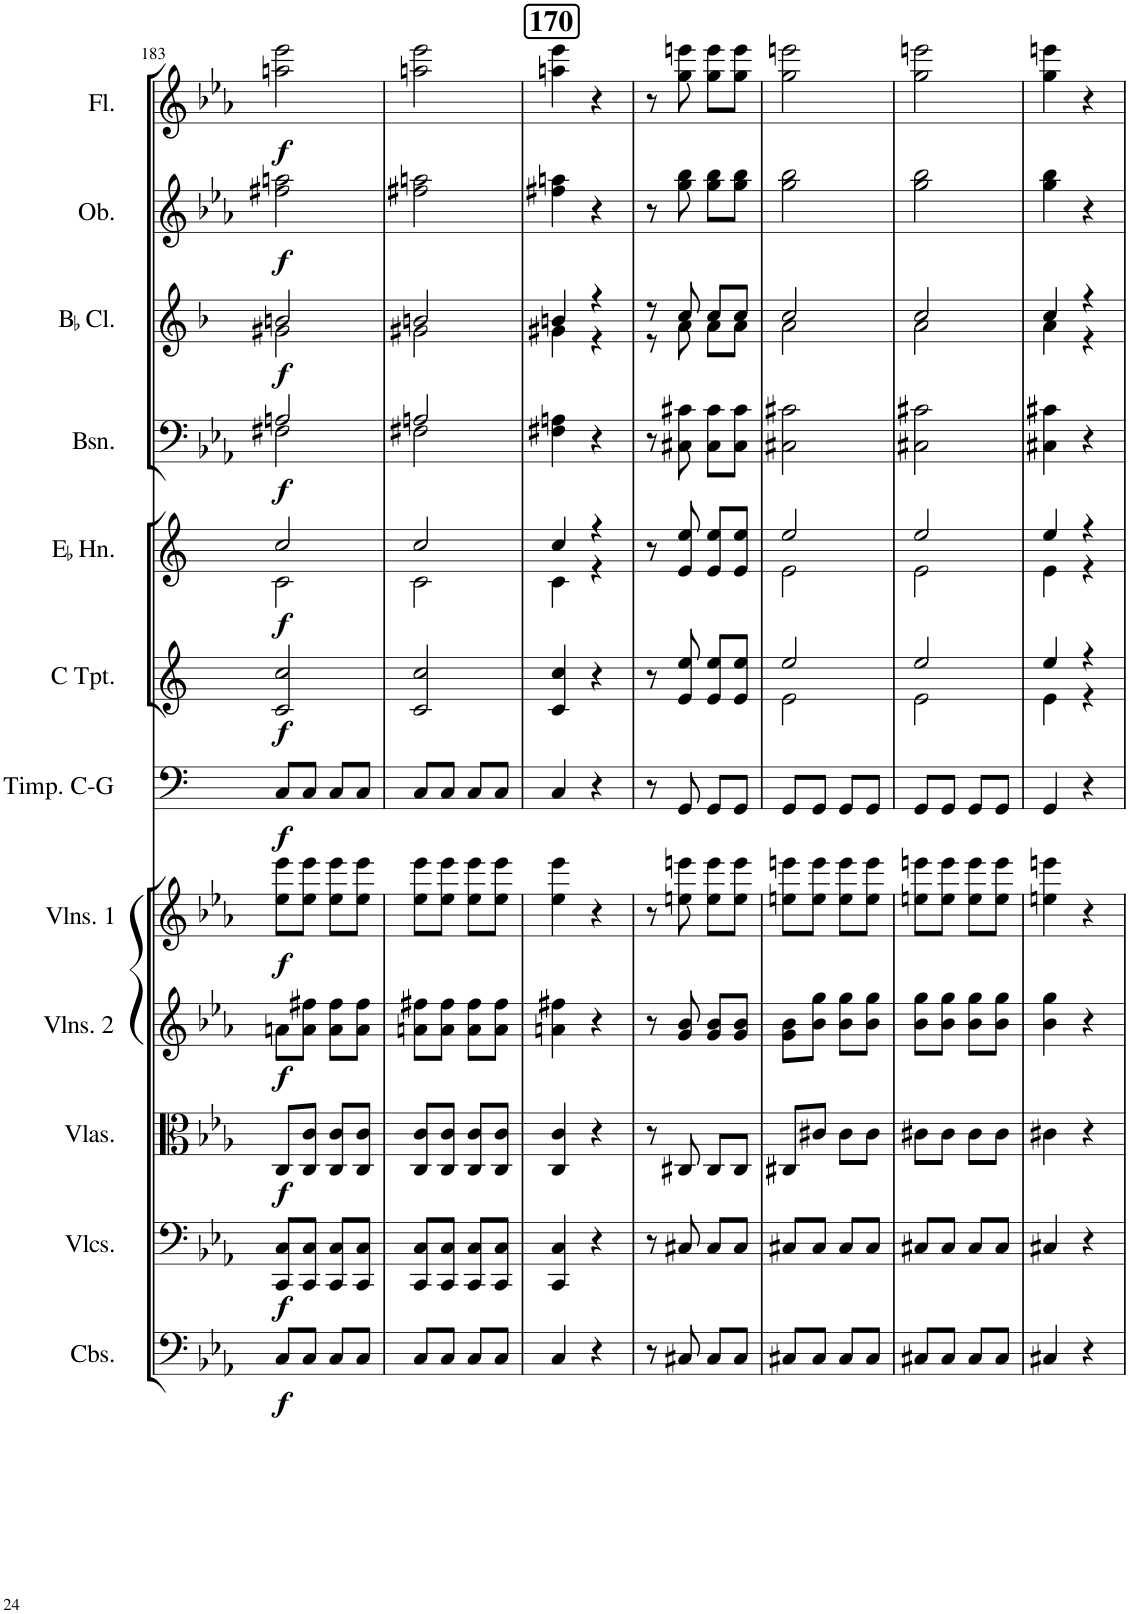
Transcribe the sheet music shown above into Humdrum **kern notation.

**kern	**dynam	**kern	**dynam	**kern	**dynam	**kern	**dynam	**kern	**dynam	**kern	**dynam	**kern	**dynam	**kern	**dynam	**kern	**dynam	**kern	**dynam	**kern	**dynam	**kern	**dynam
*part12	*part12	*part11	*part11	*part10	*part10	*part9	*part9	*part8	*part8	*part7	*part7	*part6	*part6	*part5	*part5	*part4	*part4	*part3	*part3	*part2	*part2	*part1	*part1
*staff12	*staff12	*staff11	*staff11	*staff10	*staff10	*staff9	*staff9	*staff8	*staff8	*staff7	*staff7	*staff6	*staff6	*staff5	*staff5	*staff4	*staff4	*staff3	*staff3	*staff2	*staff2	*staff1	*staff1
*I"Contrabasses	*	*I"Violoncellos	*	*I"Violas	*	*I"Violins 2	*	*I"Violins 1	*	*I"Timpani  C - G	*	*I"C Trumpet	*	*I"EaccidentalFlat Horn	*	*I"Bassoon	*	*I"BaccidentalFlat Clarinet	*	*I"Oboe	*	*I"Flute	*
*I'Cbs.	*	*I'Vlcs.	*	*I'Vlas.	*	*I'Vlns. 2	*	*I'Vlns. 1	*	*I'Timp. C-G	*	*I'C Tpt.	*	*I'EaccidentalFlat Hn.	*	*I'Bsn.	*	*I'BaccidentalFlat Cl.	*	*I'Ob.	*	*I'Fl.	*
!!LO:PB:g=z
*clefF4	*	*clefF4	*	*clefC3	*	*clefG2	*	*clefG2	*	*clefF4	*	*clefG2	*	*clefG2	*	*clefF4	*	*clefG2	*	*clefG2	*	*clefG2	*
*Trd7c12	*	*	*	*	*	*	*	*	*	*	*	*Trd1c2	*	*Trd5c9	*	*	*	*Trd1c2	*	*	*	*	*
*k[b-e-a-]	*	*k[b-e-a-]	*	*k[b-e-a-]	*	*k[b-e-a-]	*	*k[b-e-a-]	*	*k[]	*	*k[]	*	*k[]	*	*k[b-e-a-]	*	*k[b-]	*	*k[b-e-a-]	*	*k[b-e-a-]	*
*M2/4	*	*M2/4	*	*M2/4	*	*M2/4	*	*M2/4	*	*M2/4	*	*M2/4	*	*M2/4	*	*M2/4	*	*M2/4	*	*M2/4	*	*M2/4	*
=183	=183	=183	=183	=183	=183	=183	=183	=183	=183	=183	=183	=183	=183	=183	=183	=183	=183	=183	=183	=183	=183	=183	=183
*	*	*	*	*	*	*	*	*	*	*	*	*	*	*^	*	*^	*	*^	*	*	*	*	*
!	!LO:DY:b	!	!LO:DY:b	!	!LO:DY:b	!	!LO:DY:b	!	!LO:DY:b	!	!LO:DY:b	!	!LO:DY:b	!	!	!LO:DY:b	!	!	!LO:DY:b	!	!	!LO:DY:b	!	!LO:DY:b	!	!LO:DY:b
8C/L	f	8CC/ 8C/L	f	8C/L	f	8an\L	f	8ee-\ 8eee-\L	f	8C/L	f	2c/ 2cc/	f	2cc/	2c\	f	2An/	2F#X\	f	2bn/	2g#X\	f	2ff#X\ 2aan\	f	2aan\ 2eee-\	f
8C/J	.	8CC/ 8C/J	.	8C/ 8c/J	.	8a\ 8ff#X\J	.	8ee-\ 8eee-\J	.	8C/J	.	.	.	.	.	.	.	.	.	.	.	.	.	.	.	.
8C/L	.	8CC/ 8C/L	.	8C/ 8c/L	.	8a\ 8ff#\L	.	8ee-\ 8eee-\L	.	8C/L	.	.	.	.	.	.	.	.	.	.	.	.	.	.	.	.
8C/J	.	8CC/ 8C/J	.	8C/ 8c/J	.	8a\ 8ff#\J	.	8ee-\ 8eee-\J	.	8C/J	.	.	.	.	.	.	.	.	.	.	.	.	.	.	.	.
=184	=184	=184	=184	=184	=184	=184	=184	=184	=184	=184	=184	=184	=184	=184	=184	=184	=184	=184	=184	=184	=184	=184	=184	=184	=184	=184
8C/L	.	8CC/ 8C/L	.	8C/ 8c/L	.	8an\ 8ff#X\L	.	8ee-\ 8eee-\L	.	8C/L	.	2c/ 2cc/	.	2cc/	2c\	.	2An/	2F#X\	.	2bn/	2g#X\	.	2ff#X\ 2aan\	.	2aan\ 2eee-\	.
8C/J	.	8CC/ 8C/J	.	8C/ 8c/J	.	8a\ 8ff#\J	.	8ee-\ 8eee-\J	.	8C/J	.	.	.	.	.	.	.	.	.	.	.	.	.	.	.	.
8C/L	.	8CC/ 8C/L	.	8C/ 8c/L	.	8a\ 8ff#\L	.	8ee-\ 8eee-\L	.	8C/L	.	.	.	.	.	.	.	.	.	.	.	.	.	.	.	.
8C/J	.	8CC/ 8C/J	.	8C/ 8c/J	.	8a\ 8ff#\J	.	8ee-\ 8eee-\J	.	8C/J	.	.	.	.	.	.	.	.	.	.	.	.	.	.	.	.
*	*	*	*	*	*	*	*	*	*	*	*	*	*	*	*	*	*v	*v	*	*	*	*	*	*	*	*
=185	=185	=185	=185	=185	=185	=185	=185	=185	=185	=185	=185	=185	=185	=185	=185	=185	=185	=185	=185	=185	=185	=185	=185	=185	=185
!	!	!	!	!	!	!	!	!	!	!	!	!	!	!	!	!	!	!	!	!	!	!	!	!LO:TX:a:B:t=170	!
4C/	.	4CC/ 4C/	.	4C/ 4c/	.	4an\ 4ff#X\	.	4ee-\ 4eee-\	.	4C/	.	4c/ 4cc/	.	4cc/	4c\	.	4F#X\ 4An\	.	4bn/	4g#X\	.	4ff#X\ 4aan\	.	4aan\ 4eee-\	.
4r	.	4r	.	4r	.	4r	.	4r	.	4r	.	4r	.	4r	4r	.	4r	.	4r	4r	.	4r	.	4r	.
*	*	*	*	*	*	*	*	*	*	*	*	*	*	*v	*v	*	*	*	*	*	*	*	*	*	*
=186	=186	=186	=186	=186	=186	=186	=186	=186	=186	=186	=186	=186	=186	=186	=186	=186	=186	=186	=186	=186	=186	=186	=186	=186
8r	.	8r	.	8r	.	8r	.	8r	.	8r	.	8r	.	8r	.	8r	.	8r	8r	.	8r	.	8r	.
8C#X/	.	8C#X/	.	8C#X/	.	8g/ 8b-/	.	8een\ 8eeen\	.	8GG/	.	8e/ 8ee/	.	8e/ 8ee/	.	8C#X\ 8c#X\	.	8cc/	8a\	.	8gg\ 8bb-\	.	8gg\ 8eeen\	.
8C#/L	.	8C#/L	.	8C#/L	.	8g/ 8b-/L	.	8ee\ 8eee\L	.	8GG/L	.	8e/ 8ee/L	.	8e/ 8ee/L	.	8C#\ 8c#\L	.	8cc/L	8a\L	.	8gg\ 8bb-\L	.	8gg\ 8eee\L	.
8C#/J	.	8C#/J	.	8C#/J	.	8g/ 8b-/J	.	8ee\ 8eee\J	.	8GG/J	.	8e/ 8ee/J	.	8e/ 8ee/J	.	8C#\ 8c#\J	.	8cc/J	8a\J	.	8gg\ 8bb-\J	.	8gg\ 8eee\J	.
=187	=187	=187	=187	=187	=187	=187	=187	=187	=187	=187	=187	=187	=187	=187	=187	=187	=187	=187	=187	=187	=187	=187	=187	=187
*	*	*	*	*	*	*	*	*	*	*	*	*^	*	*^	*	*	*	*	*	*	*	*	*	*
8C#X/L	.	8C#X/L	.	8C#X/L	.	8g\ 8b-\L	.	8een\ 8eeen\L	.	8GG/L	.	2ee/	2e\	.	2ee/	2e\	.	2C#X\ 2c#X\	.	2cc/	2a\	.	2gg\ 2bb-\	.	2gg\ 2eeen\	.
8C#/J	.	8C#/J	.	8c#X/J	.	8b-\ 8gg\J	.	8ee\ 8eee\J	.	8GG/J	.	.	.	.	.	.	.	.	.	.	.	.	.	.	.	.
8C#/L	.	8C#/L	.	8c#\L	.	8b-\ 8gg\L	.	8ee\ 8eee\L	.	8GG/L	.	.	.	.	.	.	.	.	.	.	.	.	.	.	.	.
8C#/J	.	8C#/J	.	8c#\J	.	8b-\ 8gg\J	.	8ee\ 8eee\J	.	8GG/J	.	.	.	.	.	.	.	.	.	.	.	.	.	.	.	.
=188	=188	=188	=188	=188	=188	=188	=188	=188	=188	=188	=188	=188	=188	=188	=188	=188	=188	=188	=188	=188	=188	=188	=188	=188	=188	=188
8C#X/L	.	8C#X/L	.	8c#X\L	.	8b-\ 8gg\L	.	8een\ 8eeen\L	.	8GG/L	.	2ee/	2e\	.	2ee/	2e\	.	2C#X\ 2c#X\	.	2cc/	2a\	.	2gg\ 2bb-\	.	2gg\ 2eeen\	.
8C#/J	.	8C#/J	.	8c#\J	.	8b-\ 8gg\J	.	8ee\ 8eee\J	.	8GG/J	.	.	.	.	.	.	.	.	.	.	.	.	.	.	.	.
8C#/L	.	8C#/L	.	8c#\L	.	8b-\ 8gg\L	.	8ee\ 8eee\L	.	8GG/L	.	.	.	.	.	.	.	.	.	.	.	.	.	.	.	.
8C#/J	.	8C#/J	.	8c#\J	.	8b-\ 8gg\J	.	8ee\ 8eee\J	.	8GG/J	.	.	.	.	.	.	.	.	.	.	.	.	.	.	.	.
=189	=189	=189	=189	=189	=189	=189	=189	=189	=189	=189	=189	=189	=189	=189	=189	=189	=189	=189	=189	=189	=189	=189	=189	=189	=189	=189
4C#X/	.	4C#X/	.	4c#X\	.	4b-\ 4gg\	.	4een\ 4eeen\	.	4GG/	.	4ee/	4e\	.	4ee/	4e\	.	4C#X\ 4c#X\	.	4cc/	4a\	.	4gg\ 4bb-\	.	4gg\ 4eeen\	.
4r	.	4r	.	4r	.	4r	.	4r	.	4r	.	4r	4r	.	4r	4r	.	4r	.	4r	4r	.	4r	.	4r	.
*	*	*	*	*	*	*	*	*	*	*	*	*v	*v	*	*	*	*	*	*	*v	*v	*	*	*	*	*
*	*	*	*	*	*	*	*	*	*	*	*	*	*	*v	*v	*	*	*	*	*	*	*	*	*
=	=	=	=	=	=	=	=	=	=	=	=	=	=	=	=	=	=	=	=	=	=	=	=
*-	*-	*-	*-	*-	*-	*-	*-	*-	*-	*-	*-	*-	*-	*-	*-	*-	*-	*-	*-	*-	*-	*-	*-
